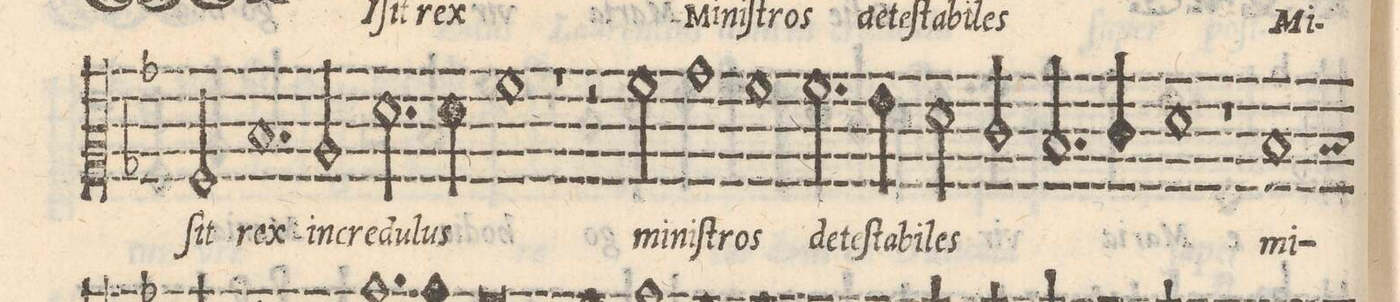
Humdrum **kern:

**kern	**text
*I"ALTVS	*
*clefC2	*
*k[b-]	*
*met(C|)	*
*M2/1	*
2A/	-ſit
1.d	rex
=9-	=9-
2c/	in-
2.f\	-cre-
4f\	-du-
=10-	=10-
1a	-lus
1r	.
=11-	=11-
2r	.
2a\	mi-
1b-	-ni-
=12-	=12-
1a	-ſtros
2.a\	de-
4g\	-te-
=13-	=13-
2f\	-ſta-
2e/	-bi-
2.d/	-les
4e/	.
=14-	=14-
1f	.
1r	.
=15-	=15-
1d	mi-
*custos:d	*
*-	*-
